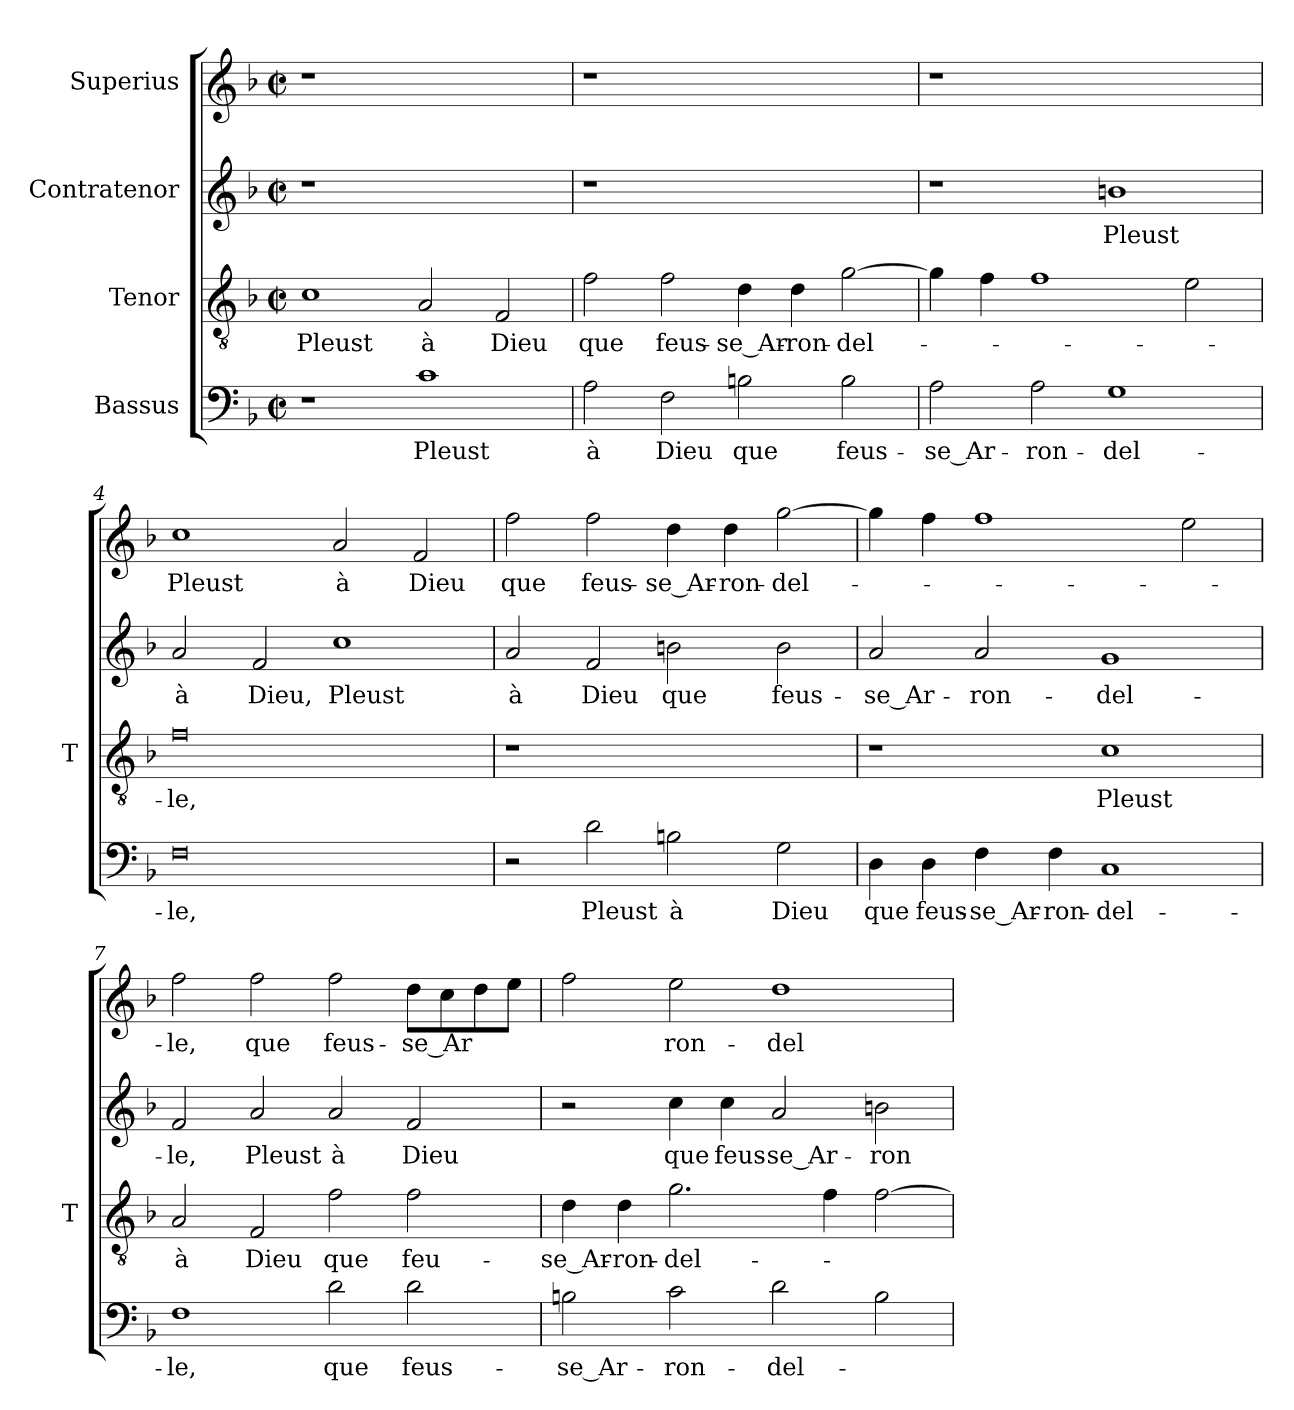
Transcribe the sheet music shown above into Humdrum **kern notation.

**kern	**text	**kern	**text	**kern	**text	**kern	**text
*part4	*part4	*part3	*part3	*part2	*part2	*part1	*part1
*staff4	*staff4	*staff3	*staff3	*staff2	*staff2	*staff1	*staff1
*I"Bassus	*	*I"Tenor	*	*I"Contratenor	*	*I"Superius	*
*	*	*I'T	*	*	*	*	*
*clefF4	*	*clefGv2	*	*clefG2	*	*clefG2	*
*k[b-]	*	*k[b-]	*	*k[b-]	*	*k[b-]	*
*F:	*	*F:	*	*F:	*	*F:	*
*M2/2	*	*M2/2	*	*M2/2	*	*M2/2	*
*met(c|)	*	*met(c|)	*	*met(c|)	*	*met(c|)	*
=1	=1	=1	=1	=1	=1	=1	=1
1r	.	1c	-Pleust	1r	.	1r	.
1c	-Pleust	2A	-à	1ryy	.	1ryy	.
.	.	2F	-Dieu	.	.	.	.
=2	=2	=2	=2	=2	=2	=2	=2
2A	-à	2f	-que	1r	.	1r	.
2F	-Dieu	2f	feus-	.	.	.	.
2B	-que	4d	se_Ar-	1ryy	.	1ryy	.
.	.	4d	ron-	.	.	.	.
2B	feus-	[2g	del-	.	.	.	.
=3	=3	=3	=3	=3	=3	=3	=3
2A	se_Ar-	4g]	.	1r	.	1r	.
.	.	4f	.	.	.	.	.
2A	ron-	1f	.	.	.	.	.
1G	del-	.	.	1b	-Pleust	1ryy	.
.	.	2e	.	.	.	.	.
=4	=4	=4	=4	=4	=4	=4	=4
0F	-le,	0f	-le,	2a	-à	1cc	-Pleust
.	.	.	.	2f	-Dieu,	.	.
.	.	.	.	1cc	-Pleust	2a	-à
.	.	.	.	.	.	2f	-Dieu
=5	=5	=5	=5	=5	=5	=5	=5
2r	.	1r	.	2a	-à	2ff	-que
2d	-Pleust	.	.	2f	-Dieu	2ff	feus-
2B	-à	1ryy	.	2b	-que	4dd	se_Ar-
.	.	.	.	.	.	4dd	ron-
2G	-Dieu	.	.	2b	feus-	[2gg	del-
!!LO:PB:g=z
=6	=6	=6	=6	=6	=6	=6	=6
4D	-que	1r	.	2a	se_Ar-	4gg]	.
4D	feus-	.	.	.	.	4ff	.
4F	se_Ar-	.	.	2a	ron-	1ff	.
4F	ron-	.	.	.	.	.	.
1C	del-	1c	-Pleust	1g	del-	.	.
.	.	.	.	.	.	2ee	.
=7	=7	=7	=7	=7	=7	=7	=7
1F	-le,	2A	-à	2f	-le,	2ff	-le,
.	.	2F	-Dieu	2a	-Pleust	2ff	-que
2d	-que	2f	-que	2a	-à	2ff	feus-
2d	feus-	2f	feu-	2f	-Dieu	8ddL	-se_Ar
.	.	.	.	.	.	8cc	.
.	.	.	.	.	.	8dd	.
.	.	.	.	.	.	8eeJ	.
!!LO:PB:g=z
=8	=8	=8	=8	=8	=8	=8	=8
2B	se_Ar-	4d	se_Ar-	2r	.	2ff	.
.	.	4d	ron-	.	.	.	.
2c	ron-	2.g	del-	4cc	-que	2ee	ron-
.	.	.	.	4cc	feus-	.	.
2d	del-	.	.	2a	se_Ar-	1dd	del-
.	.	4f	.	.	.	.	.
2B	.	[2f	.	2b	ron-	.	.
=	=	=	=	=	=	=	=
*-	*-	*-	*-	*-	*-	*-	*-
